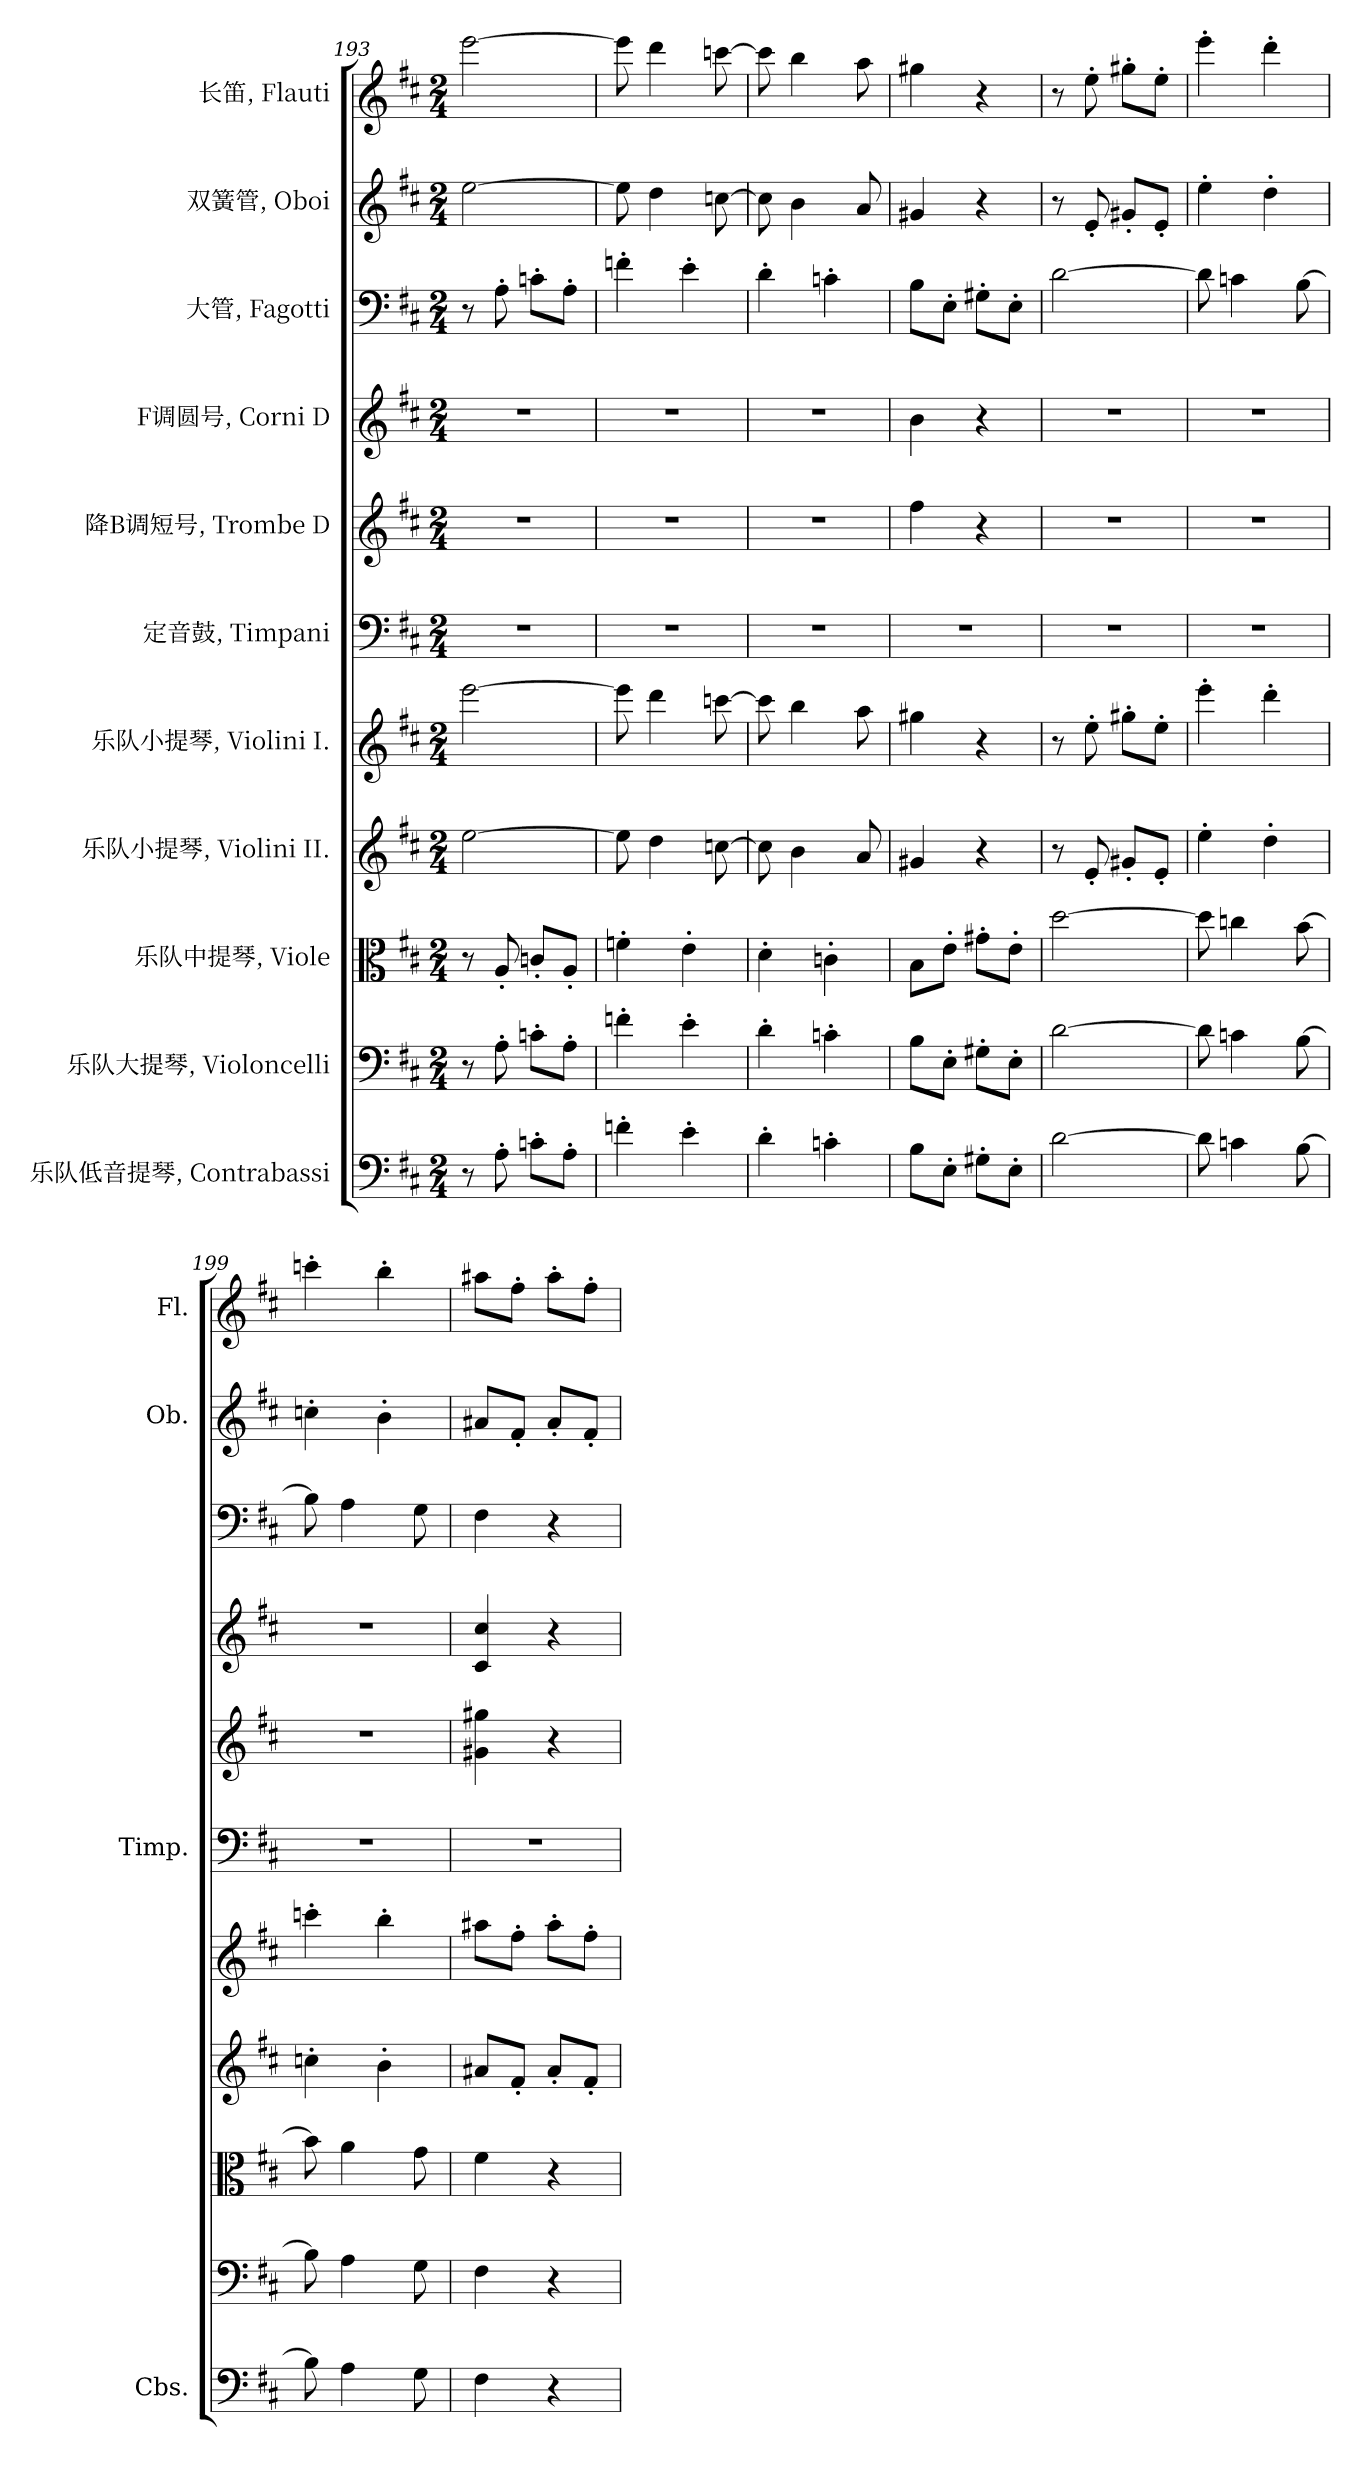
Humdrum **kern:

**kern	**kern	**kern	**kern	**kern	**kern	**kern	**kern	**kern	**kern	**kern
*part11	*part10	*part9	*part8	*part7	*part6	*part5	*part4	*part3	*part2	*part1
*staff11	*staff10	*staff9	*staff8	*staff7	*staff6	*staff5	*staff4	*staff3	*staff2	*staff1
*I"乐队低音提琴, Contrabassi	*I"乐队大提琴, Violoncelli	*I"乐队中提琴, Viole	*I"乐队小提琴, Violini II.	*I"乐队小提琴, Violini I.	*I"定音鼓, Timpani	*I"降B调短号, Trombe D	*I"F调圆号, Corni D	*I"大管, Fagotti	*I"双簧管, Oboi	*I"长笛, Flauti
*I'Cbs.	*	*	*	*	*I'Timp.	*	*	*	*I'Ob.	*I'Fl.
*clefF4	*clefF4	*clefC3	*clefG2	*clefG2	*clefF4	*clefG2	*clefG2	*clefF4	*clefG2	*clefG2
*ITrd7c12	*	*	*	*	*	*ITrd1c2	*ITrd4c7	*	*	*
*k[f#c#]	*k[f#c#]	*k[f#c#]	*k[f#c#]	*k[f#c#]	*k[f#c#]	*k[]	*k[f#]	*k[f#c#]	*k[f#c#]	*k[f#c#]
*M2/4	*M2/4	*M2/4	*M2/4	*M2/4	*M2/4	*M2/4	*M2/4	*M2/4	*M2/4	*M2/4
=193	=193	=193	=193	=193	=193	=193	=193	=193	=193	=193
8r	8r	8r	[2ee\	[2eee\	2r	2r	2r	8r	[2ee\	[2eee\
8AA'\	8A'\	8A'/	.	.	.	.	.	8A'\	.	.
8Cn'\L	8cn'\L	8cn'/L	.	.	.	.	.	8cn'\L	.	.
8AA'\J	8A'\J	8A'/J	.	.	.	.	.	8A'\J	.	.
=194	=194	=194	=194	=194	=194	=194	=194	=194	=194	=194
4Fn'\	4fn'\	4fn'\	8ee\]	8eee\]	2r	2r	2r	4fn'\	8ee\]	8eee\]
.	.	.	4dd\	4ddd\	.	.	.	.	4dd\	4ddd\
4E'\	4e'\	4e'\	.	.	.	.	.	4e'\	.	.
.	.	.	[8ccn\	[8cccn\	.	.	.	.	[8ccn\	[8cccn\
=195	=195	=195	=195	=195	=195	=195	=195	=195	=195	=195
4D'\	4d'\	4d'\	8cc\]	8ccc\]	2r	2r	2r	4d'\	8cc\]	8ccc\]
.	.	.	4b\	4bb\	.	.	.	.	4b\	4bb\
4Cn'\	4cn'\	4cn'\	.	.	.	.	.	4cn'\	.	.
.	.	.	8a/	8aa\	.	.	.	.	8a/	8aa\
!!LO:PB:g=z
=196	=196	=196	=196	=196	=196	=196	=196	=196	=196	=196
8BB\L	8B\L	8B\L	4g#X/	4gg#X\	2r	4ee\	4e\	8B\L	4g#X/	4gg#X\
8EE'\J	8E'\J	8e'\J	.	.	.	.	.	8E'\J	.	.
8GG#X'\L	8G#X'\L	8g#X'\L	4r	4r	.	4r	4r	8G#X'\L	4r	4r
8EE'\J	8E'\J	8e'\J	.	.	.	.	.	8E'\J	.	.
=197	=197	=197	=197	=197	=197	=197	=197	=197	=197	=197
[2D\	[2d\	[2dd\	8r	8r	2r	2r	2r	[2d\	8r	8r
.	.	.	8e'/	8ee'\	.	.	.	.	8e'/	8ee'\
.	.	.	8g#X'/L	8gg#X'\L	.	.	.	.	8g#X'/L	8gg#X'\L
.	.	.	8e'/J	8ee'\J	.	.	.	.	8e'/J	8ee'\J
=198	=198	=198	=198	=198	=198	=198	=198	=198	=198	=198
8D\]	8d\]	8dd\]	4ee'\	4eee'\	2r	2r	2r	8d\]	4ee'\	4eee'\
4Cn\	4cn\	4ccn\	.	.	.	.	.	4cn\	.	.
.	.	.	4dd'\	4ddd'\	.	.	.	.	4dd'\	4ddd'\
[8BB\	[8B\	[8b\	.	.	.	.	.	[8B\	.	.
=199	=199	=199	=199	=199	=199	=199	=199	=199	=199	=199
8BB\]	8B\]	8b\]	4ccn'\	4cccn'\	2r	2r	2r	8B\]	4ccn'\	4cccn'\
4AA\	4A\	4a\	.	.	.	.	.	4A\	.	.
.	.	.	4b'\	4bb'\	.	.	.	.	4b'\	4bb'\
8GG\	8G\	8g\	.	.	.	.	.	8G\	.	.
=200	=200	=200	=200	=200	=200	=200	=200	=200	=200	=200
4FF#\	4F#\	4f#\	8a#X/L	8aa#X\L	2r	4f#X\ 4ff#X\	4F#/ 4f#/	4F#\	8a#X/L	8aa#X\L
.	.	.	8f#'/J	8ff#'\J	.	.	.	.	8f#'/J	8ff#'\J
4r	4r	4r	8a#'/L	8aa#'\L	.	4r	4r	4r	8a#'/L	8aa#'\L
.	.	.	8f#'/J	8ff#'\J	.	.	.	.	8f#'/J	8ff#'\J
=	=	=	=	=	=	=	=	=	=	=
*-	*-	*-	*-	*-	*-	*-	*-	*-	*-	*-
